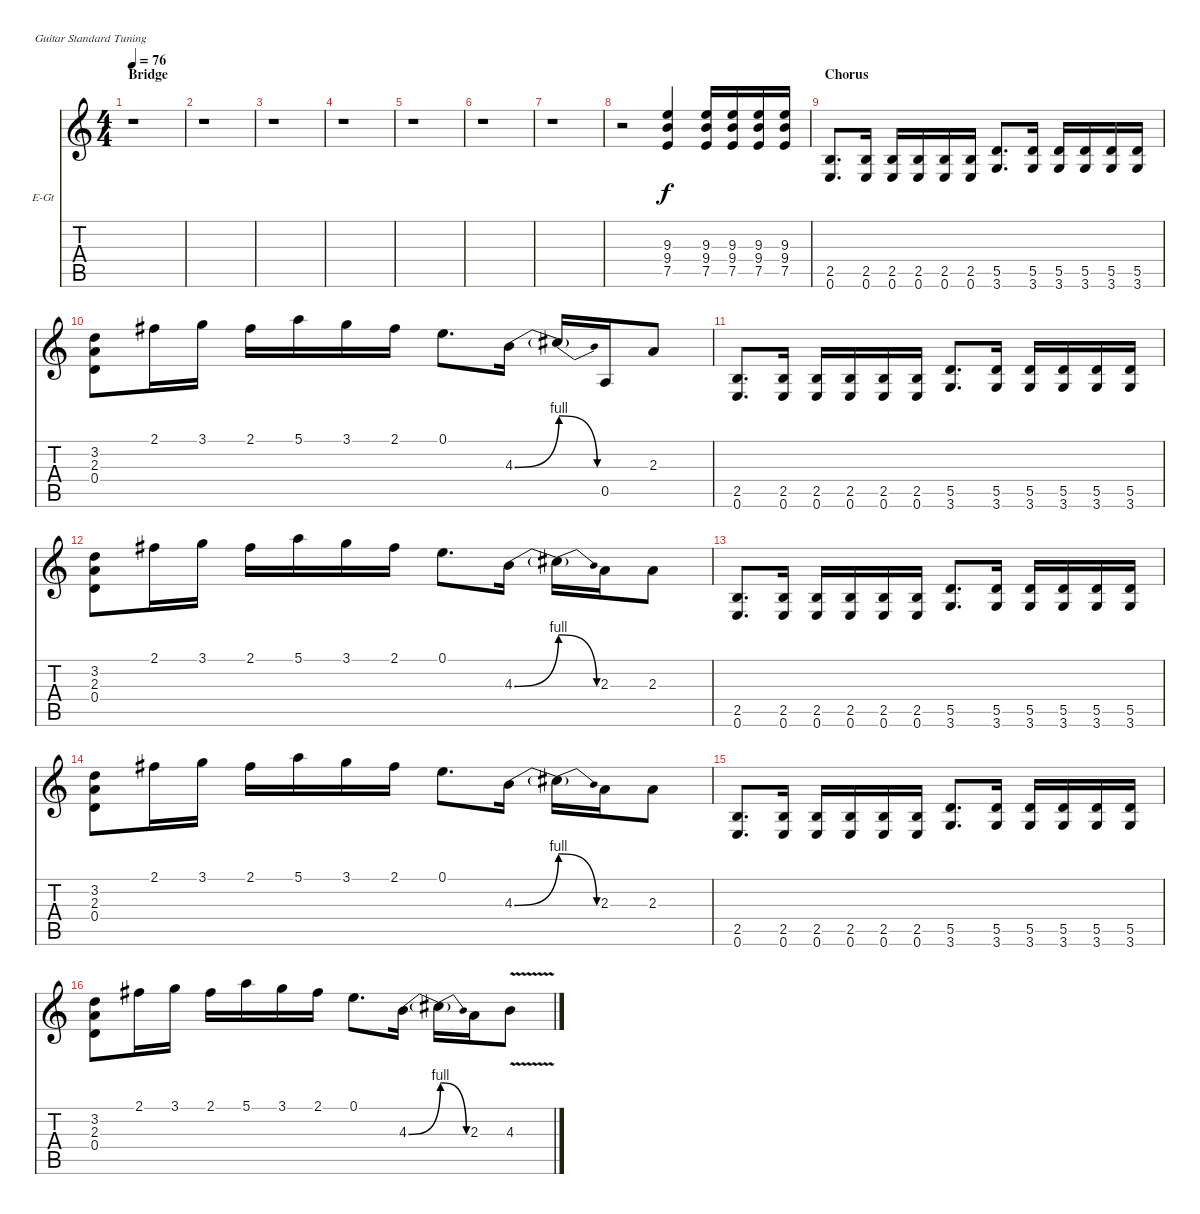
\defaultSystemsLayout 4
\bracketExtendMode nobrackets
\firstSystemTrackNameOrientation horizontal
\otherSystemsTrackNameOrientation horizontal
\track ("Stone Gossard (Drive)" "E-Gt") {instrument overdrivenguitar}
\staff {score tabs}
\tuning (E4 B3 G3 D3 A2 E2)
\ts (4 4)
\section ("" "Bridge")
\tempo 76
\clef g2
\ks c
r.1{dy f} |
r.1 |
r.1 |
r.1 |
r.1 |
r.1 |
r.1 |
r.2 (9.3 9.4 7.5).4 (9.3 9.4 7.5).16 (9.3 9.4 7.5).16 (9.3 9.4 7.5).16 (9.3 9.4 7.5).16 |
\section ("" "Chorus")
(2.5 0.6).8{d} (2.5 0.6).16 (2.5 0.6).16 (2.5 0.6).16 (2.5 0.6).16 (2.5 0.6).16 (5.5 3.6).8{d} (5.5 3.6).16 (5.5 3.6).16 (5.5 3.6).16 (5.5 3.6).16 (5.5 3.6).16 |
(3.2 2.3 0.4).8 2.1.16 3.1.16 2.1.16 5.1.16 3.1.16 2.1.16 0.1.8{d} 4.3{be (bend 0 0 60 4)}.16 4.3{be (release 0 4 60 0) t}.16 0.5.16 2.3.8 |
(2.5 0.6).8{d} (2.5 0.6).16 (2.5 0.6).16 (2.5 0.6).16 (2.5 0.6).16 (2.5 0.6).16 (5.5 3.6).8{d} (5.5 3.6).16 (5.5 3.6).16 (5.5 3.6).16 (5.5 3.6).16 (5.5 3.6).16 |
(3.2 2.3 0.4).8 2.1.16 3.1.16 2.1.16 5.1.16 3.1.16 2.1.16 0.1.8{d} 4.3{be (bend 0 0 60 4)}.16 4.3{be (release 0 4 60 0) t}.16 2.3.16 2.3.8 |
(2.5 0.6).8{d} (2.5 0.6).16 (2.5 0.6).16 (2.5 0.6).16 (2.5 0.6).16 (2.5 0.6).16 (5.5 3.6).8{d} (5.5 3.6).16 (5.5 3.6).16 (5.5 3.6).16 (5.5 3.6).16 (5.5 3.6).16 |
(3.2 2.3 0.4).8 2.1.16 3.1.16 2.1.16 5.1.16 3.1.16 2.1.16 0.1.8{d} 4.3{be (bend 0 0 60 4)}.16 4.3{be (release 0 4 60 0) t}.16 2.3.16 2.3.8 |
(2.5 0.6).8{d} (2.5 0.6).16 (2.5 0.6).16 (2.5 0.6).16 (2.5 0.6).16 (2.5 0.6).16 (5.5 3.6).8{d} (5.5 3.6).16 (5.5 3.6).16 (5.5 3.6).16 (5.5 3.6).16 (5.5 3.6).16 |
(3.2 2.3 0.4).8 2.1.16 3.1.16 2.1.16 5.1.16 3.1.16 2.1.16 0.1.8{d} 4.3{be (bend 0 0 60 4)}.16 4.3{be (release 0 4 60 0) t}.16 2.3.16 4.3{v}.8
